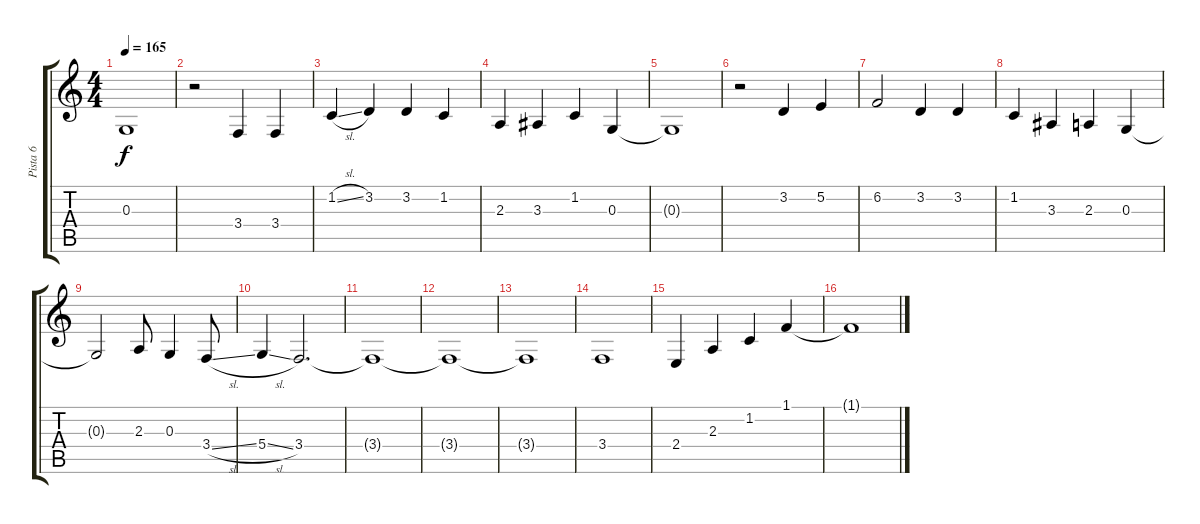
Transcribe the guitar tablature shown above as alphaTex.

\track ("Pista 6" "Pista 6") {instrument electricgrandpiano}
\staff {score tabs}
\tuning (E4 B3 G3 D3 A2 E2) {hide}
\ts (4 4)
\tempo 165
\clef g2
\ks c
0.3{t}.1{dy f} |
r.2 3.4.4 3.4.4 |
1.2{sl}.4 3.2.4 3.2.4 1.2.4 |
2.3.4 3.3.4 1.2.4 0.3.4 |
0.3{t}.1 |
r.2 3.2.4 5.2.4 |
6.2.2 3.2.4 3.2.4 |
1.2.4 3.3.4 2.3.4 0.3.4 |
0.3{t}.2 2.3.8 0.3.4 3.4{sl}.8 |
5.4{sl}.4 3.4.2{d} |
3.4{t}.1 |
3.4{t}.1 |
3.4{t}.1 |
3.4.1 |
2.4.4 2.3.4 1.2.4 1.1.4 |
1.1{t}.1
